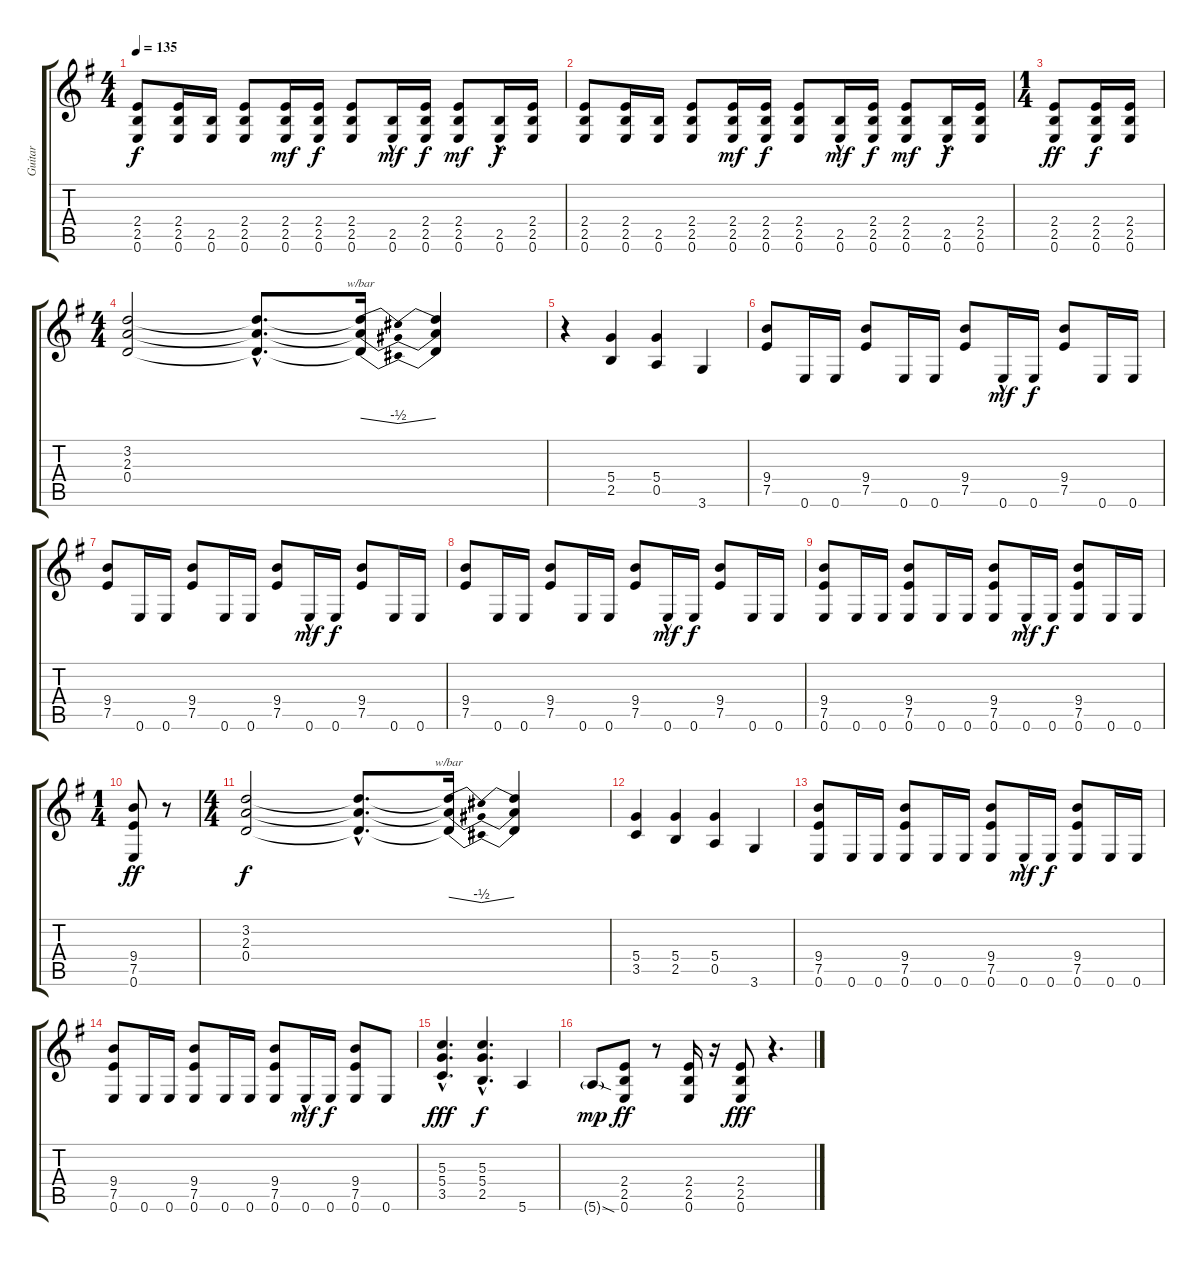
\track ("Guitar" "Guitar") {instrument distortionguitar}
\staff {score tabs}
\tuning (E4 B3 G3 D3 A2 E2) {hide}
\ts (4 4)
\tempo 135
\clef g2
\ks g
(2.4 2.5 0.6).8{dy f instrument electricguitarmuted} (2.4 2.5 0.6).16 (2.5 0.6).16 (2.4 2.5 0.6).8 (2.4 2.5 0.6).16{dy mf} (2.4 2.5 0.6).16{dy f} (2.4 2.5 0.6).8 (2.5{hac} 0.6{hac}).16{dy mf} (2.4 2.5 0.6).16{dy f} (2.4 2.5 0.6).8{dy mf} (2.5{hac} 0.6).16{dy f} (2.4 2.5 0.6).16 |
(2.4 2.5 0.6).8 (2.4 2.5 0.6).16 (2.5 0.6).16 (2.4 2.5 0.6).8 (2.4 2.5 0.6).16{dy mf} (2.4 2.5 0.6).16{dy f} (2.4 2.5 0.6).8 (2.5{hac} 0.6{hac}).16{dy mf} (2.4 2.5 0.6).16{dy f} (2.4 2.5 0.6).8{dy mf} (2.5{hac} 0.6).16{dy f} (2.4 2.5 0.6).16 |
\ts (1 4)
(2.4 2.5 0.6).8{dy ff} (2.4 2.5 0.6).16{dy f} (2.4 2.5 0.6).16 |
\ts (4 4)
(3.2 2.3 0.4).2{instrument distortionguitar} (3.2{hac t} 2.3{hac t} 0.4{hac t}).8{d} (3.2{t} 2.3{t} 0.4{t}).16{tbe (dip default 0 0 30 -2 60 0)} (3.2{t} 2.3{t} 0.4{t}).4 |
r.4 (5.4 2.5).4 (5.4 0.5).4 3.6.4 |
(9.4 7.5).8{instrument electricguitarmuted} 0.6.16 0.6.16 (9.4 7.5).8 0.6.16 0.6.16 (9.4 7.5).8 0.6{hac}.16{dy mf} 0.6.16{dy f} (9.4 7.5).8 0.6.16 0.6.16 |
(9.4 7.5).8{instrument electricguitarmuted} 0.6.16 0.6.16 (9.4 7.5).8 0.6.16 0.6.16 (9.4 7.5).8 0.6{hac}.16{dy mf} 0.6.16{dy f} (9.4 7.5).8 0.6.16 0.6.16 |
(9.4 7.5).8{instrument electricguitarmuted} 0.6.16 0.6.16 (9.4 7.5).8 0.6.16 0.6.16 (9.4 7.5).8 0.6{hac}.16{dy mf} 0.6.16{dy f} (9.4 7.5).8 0.6.16 0.6.16 |
(9.4 7.5 0.6).8{instrument electricguitarmuted} 0.6.16 0.6.16 (9.4 7.5 0.6).8 0.6.16 0.6.16 (9.4 7.5 0.6).8 0.6{hac}.16{dy mf} 0.6.16{dy f} (9.4 7.5 0.6).8 0.6.16 0.6.16 |
\ts (1 4)
(9.4 7.5 0.6).8{dy ff} r.8 |
\ts (4 4)
(3.2 2.3 0.4).2{dy f instrument distortionguitar} (3.2{hac t} 2.3{hac t} 0.4{hac t}).8{d} (3.2{t} 2.3{t} 0.4{t}).16{tbe (dip default 0 0 30 -2 60 0)} (3.2{t} 2.3{t} 0.4{t}).4 |
(5.4 3.5).4 (5.4 2.5).4 (5.4 0.5).4 3.6.4 |
(9.4 7.5 0.6).8{instrument electricguitarmuted} 0.6.16 0.6.16 (9.4 7.5 0.6).8 0.6.16 0.6.16 (9.4 7.5 0.6).8 0.6{hac}.16{dy mf} 0.6.16{dy f} (9.4 7.5 0.6).8 0.6.16 0.6.16 |
(9.4 7.5 0.6).8{instrument electricguitarmuted} 0.6.16 0.6.16 (9.4 7.5 0.6).8 0.6.16 0.6.16 (9.4 7.5 0.6).8 0.6{hac}.16{dy mf} 0.6.16{dy f} (9.4 7.5 0.6).8 0.6.8 |
(5.3{hac} 5.4{hac} 3.5).4{d dy fff instrument distortionguitar} (5.3{hac} 5.4{hac} 2.5{hac}).4{d dy f} 5.6.4 |
5.6{sod g}.8{dy mp} (2.4 2.5 0.6).8{dy ff} r.8 (2.4 2.5 0.6).16 r.16 (2.4 2.5 0.6).8{dy fff} r.4{d}
